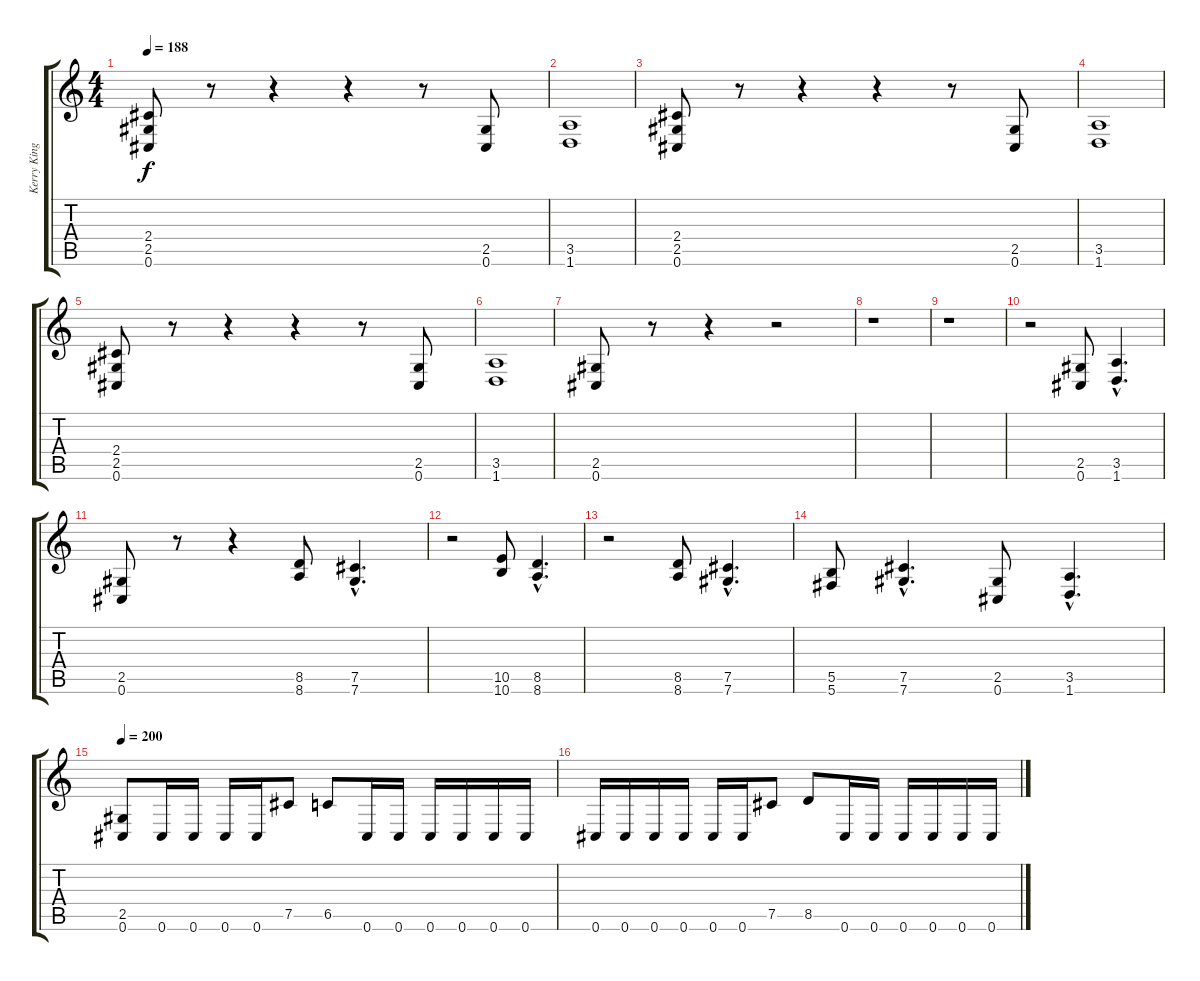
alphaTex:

\track ("Kerry King" "Kerry King") {instrument distortionguitar}
\staff {score tabs}
\tuning (Db4 Ab3 E3 B2 Gb2 Db2) {hide}
\ts (4 4)
\tempo 188
\clef g2
\ks c
(2.4 2.5 0.6).8{dy f volume 16} r.8 r.4 r.4 r.8 (2.5 0.6).8 |
(3.5 1.6).1 |
(2.4 2.5 0.6).8 r.8 r.4 r.4 r.8 (2.5 0.6).8 |
(3.5 1.6).1 |
(2.4 2.5 0.6).8 r.8 r.4 r.4 r.8 (2.5 0.6).8 |
(3.5 1.6).1 |
(2.5 0.6).8 r.8 r.4 r.2 |
r.1 |
r.1 |
r.2 (2.5 0.6).8 (3.5{hac} 1.6{hac}).4{d} |
(2.5 0.6).8 r.8 r.4 (8.5 8.6).8 (7.5{hac} 7.6{hac}).4{d} |
r.2 (10.5 10.6).8 (8.5{hac} 8.6{hac}).4{d} |
r.2 (8.5 8.6).8 (7.5{hac} 7.6{hac}).4{d} |
(5.5 5.6).8 (7.5{hac} 7.6{hac}).4{d} (2.5 0.6).8 (3.5{hac} 1.6{hac}).4{d} |
\tempo 200
(2.5 0.6).8 0.6.16 0.6.16 0.6.16 0.6.16 7.5.8 6.5.8 0.6.16 0.6.16 0.6.16 0.6.16 0.6.16 0.6.16 |
0.6.16 0.6.16 0.6.16 0.6.16 0.6.16 0.6.16 7.5.8 8.5.8 0.6.16 0.6.16 0.6.16 0.6.16 0.6.16 0.6.16
